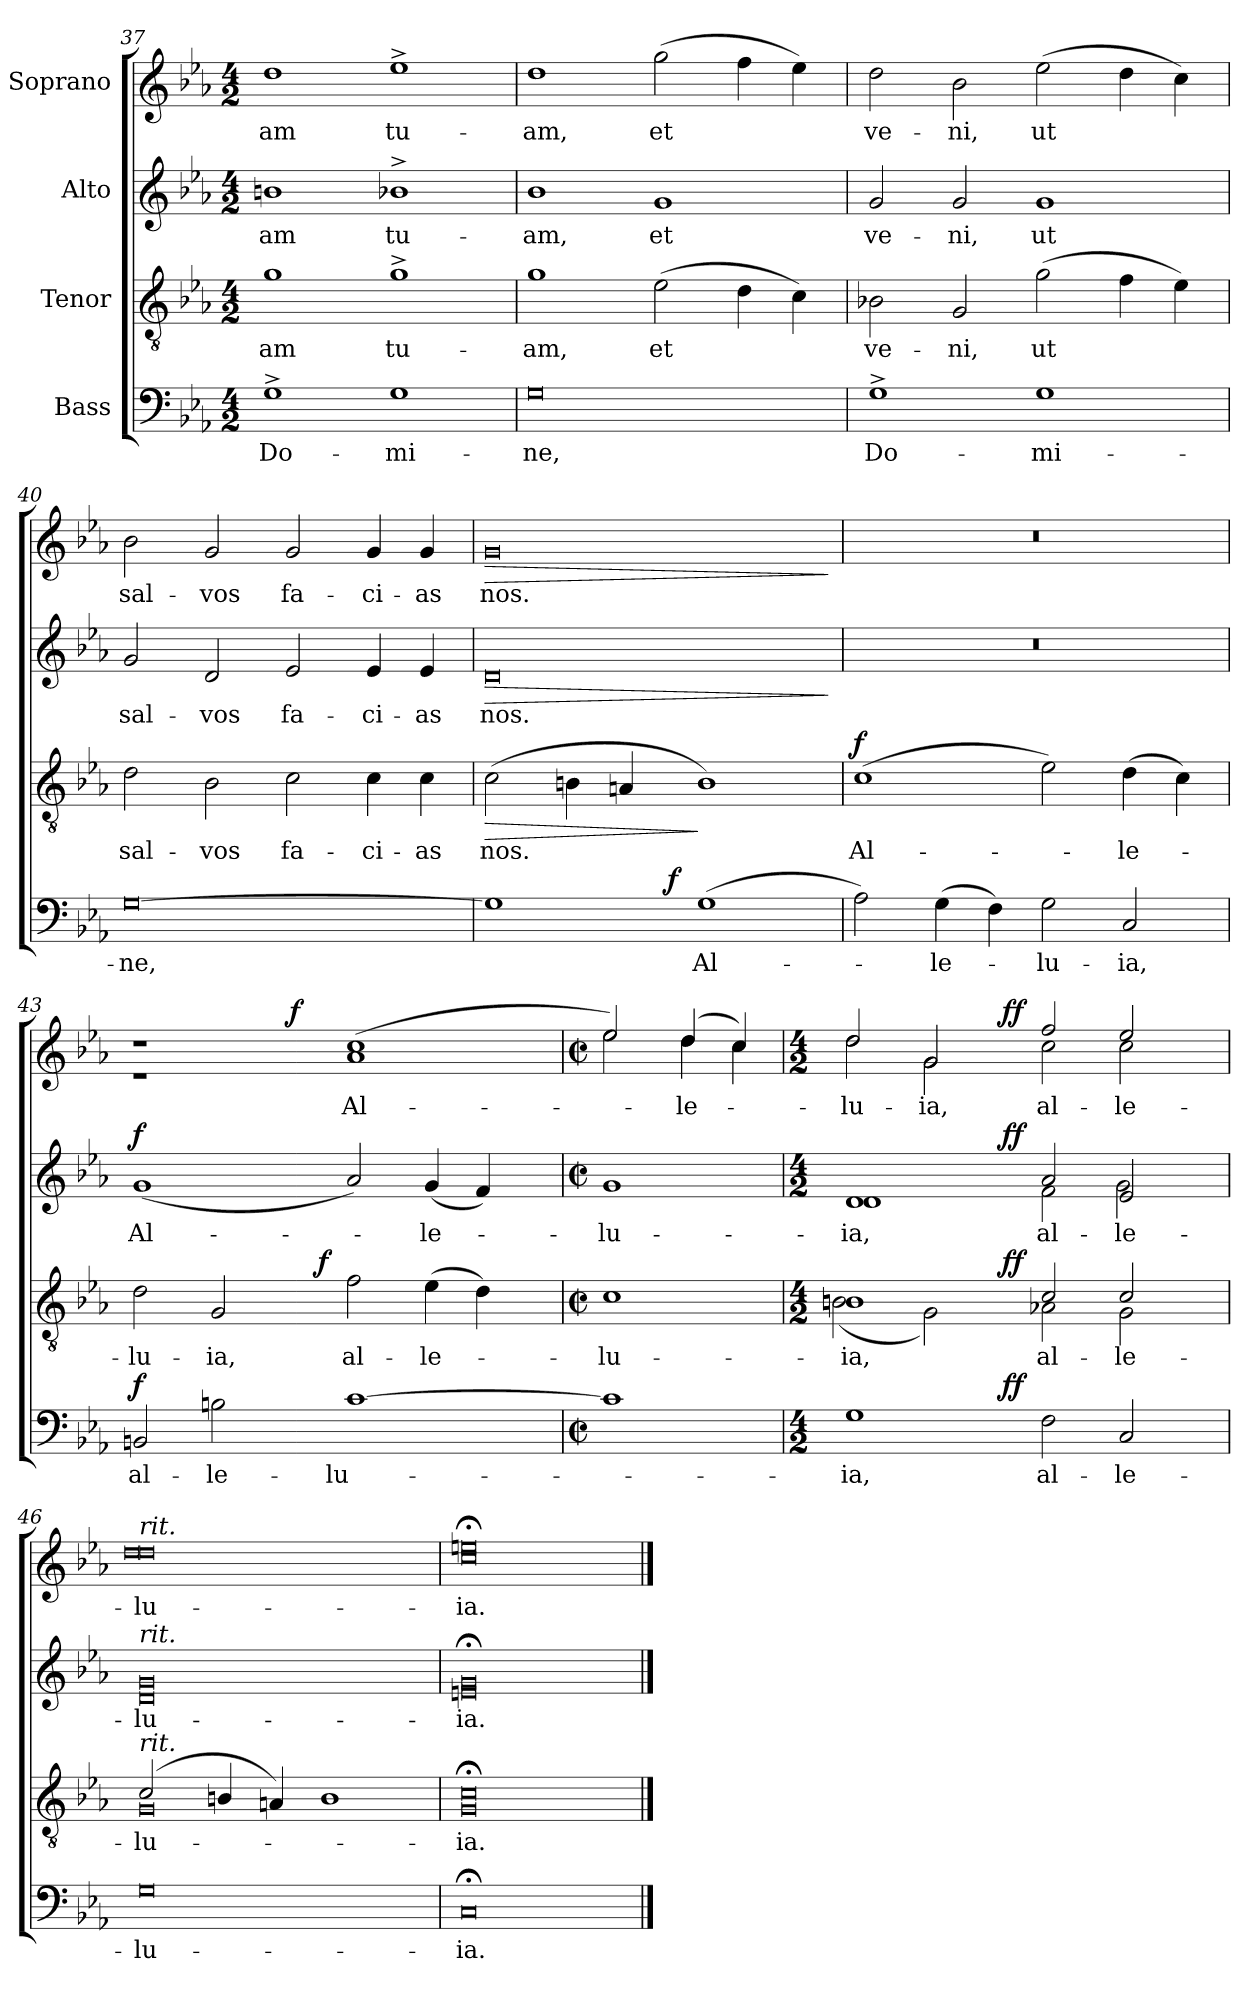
**kern	**text	**dynam	**kern	**text	**dynam	**kern	**text	**dynam	**kern	**text	**dynam
*part4	*part4	*part4	*part3	*part3	*part3	*part2	*part2	*part2	*part1	*part1	*part1
*staff4	*staff4	*staff4	*staff3	*staff3	*staff3	*staff2	*staff2	*staff2	*staff1	*staff1	*staff1
*I"Bass	*	*	*I"Tenor	*	*	*I"Alto	*	*	*I"Soprano	*	*
*clefF4	*	*	*clefGv2	*	*	*clefG2	*	*	*clefG2	*	*
*k[b-e-a-]	*	*	*k[b-e-a-]	*	*	*k[b-e-a-]	*	*	*k[b-e-a-]	*	*
*E-:	*	*	*E-:	*	*	*E-:	*	*	*E-:	*	*
*M4/2	*	*	*M4/2	*	*	*M4/2	*	*	*M4/2	*	*
=37	=37	=37	=37	=37	=37	=37	=37	=37	=37	=37	=37
!	!LO:LY:b	!	!	!LO:LY:b	!	!	!LO:LY:b	!	!	!LO:LY:b	!
1G^>	Do-	.	1g	-am	.	1bn	-am	.	1dd	-am	.
!	!LO:LY:b	!	!	!LO:LY:b	!	!	!LO:LY:b	!	!	!LO:LY:b	!
1G	-mi-	.	1g^>	tu-	.	1b-X^>	tu-	.	1ee-^>	tu-	.
=38	=38	=38	=38	=38	=38	=38	=38	=38	=38	=38	=38
!	!LO:LY:b	!	!	!LO:LY:b	!	!	!LO:LY:b	!	!	!LO:LY:b	!
0G	-ne,	.	1g	-am,	.	1b-	-am,	.	1dd	-am,	.
!	!	!	!	!LO:LY:b	!	!	!LO:LY:b	!	!	!LO:LY:b	!
.	.	.	(>2e-\	et	.	1g	et	.	(>2gg\	et	.
.	.	.	4d\	.	.	.	.	.	4ff\	.	.
.	.	.	4c\)	.	.	.	.	.	4ee-\)	.	.
=39	=39	=39	=39	=39	=39	=39	=39	=39	=39	=39	=39
!	!LO:LY:b	!	!	!LO:LY:b	!	!	!LO:LY:b	!	!	!LO:LY:b	!
1G^>	Do-	.	2B-X\	ve-	.	2g/	ve-	.	2dd\	ve-	.
!	!	!	!	!LO:LY:b	!	!	!LO:LY:b	!	!	!LO:LY:b	!
.	.	.	2G/	-ni,	.	2g/	-ni,	.	2b-\	-ni,	.
!	!LO:LY:b	!	!	!LO:LY:b	!	!	!LO:LY:b	!	!	!LO:LY:b	!
1G	-mi-	.	(>2g\	ut	.	1g	ut	.	(>2ee-\	ut	.
.	.	.	4f\	.	.	.	.	.	4dd\	.	.
.	.	.	4e-\)	.	.	.	.	.	4cc\)	.	.
!!LO:LB:g=z
=40	=40	=40	=40	=40	=40	=40	=40	=40	=40	=40	=40
!	!LO:LY:b	!	!	!LO:LY:b	!	!	!LO:LY:b	!	!	!LO:LY:b	!
[0G	-ne,	.	2d\	sal-	.	2g/	sal-	.	2b-\	sal-	.
!	!	!	!	!LO:LY:b	!	!	!LO:LY:b	!	!	!LO:LY:b	!
.	.	.	2B-\	-vos	.	2d/	-vos	.	2g/	-vos	.
!	!	!	!	!LO:LY:b	!	!	!LO:LY:b	!	!	!LO:LY:b	!
.	.	.	2c\	fa-	.	2e-/	fa-	.	2g/	fa-	.
!	!	!	!	!LO:LY:b	!	!	!LO:LY:b	!	!	!LO:LY:b	!
.	.	.	4c\	-ci-	.	4e-/	-ci-	.	4g/	-ci-	.
!	!	!	!	!LO:LY:b	!	!	!LO:LY:b	!	!	!LO:LY:b	!
.	.	.	4c\	-as	.	4e-/	-as	.	4g/	-as	.
=41	=41	=41	=41	=41	=41	=41	=41	=41	=41	=41	=41
!	!	!	!	!LO:LY:b	!LO:HP:b	!	!LO:LY:b	!LO:HP:b	!	!LO:LY:b	!LO:HP:b
*^	*	*	*	*	*	*	*	*	*	*	*
1G]	2ryy	.	.	(>2c\	nos.	>	0d	nos.	>	0g	nos.	>
.	4ryy	.	.	4Bn\	.	.	.	.	.	.	.	.
.	8ryy	.	.	4An/	.	.	.	.	.	.	.	.
.	32ryy	.	.	.	.	.	.	.	.	.	.	.
!	!	!	!LO:DY:b	!	!	!	!	!	!	!	!	!
.	1ryy	.	f	.	.	.	.	.	.	.	.	.
!	!	!LO:LY:b	!	!	!	!	!	!	!	!	!	!
(>1G	.	Al-	.	1B)	.	]	.	.	.	.	.	.
.	16.ryy	.	.	.	.	.	.	.	.	.	.	.
.	.	.	.	.	.	.	.	.	]	.	.	]
=42	=42	=42	=42	=42	=42	=42	=42	=42	=42	=42	=42	=42
!	!	!	!	!	!LO:LY:b	!LO:DY:b	!	!	!	!	!	!
*v	*v	*	*	*	*	*	*	*	*	*	*	*
2A-\)	.	.	(>1c	Al-	f	0r	.	.	0r	.	.
!	!LO:LY:b	!	!	!	!	!	!	!	!	!	!
(>4G\	-le-	.	.	.	.	.	.	.	.	.	.
4F\)	.	.	.	.	.	.	.	.	.	.	.
!	!LO:LY:b	!	!	!	!	!	!	!	!	!	!
2G\	-lu-	.	2e-\)	.	.	.	.	.	.	.	.
!	!LO:LY:b	!	!	!LO:LY:b	!	!	!	!	!	!	!
2C/	-ia,	.	(>4d\	-le-	.	.	.	.	.	.	.
.	.	.	4c\)	.	.	.	.	.	.	.	.
=43	=43	=43	=43	=43	=43	=43	=43	=43	=43	=43	=43
!	!LO:LY:b	!LO:DY:b	!	!LO:LY:b	!	!	!LO:LY:b	!LO:DY:b	!	!	!
*	*	*	*^	*	*	*	*	*	*^	*	*
*	*	*	*	*	*	*	*	*	*	*	*^	*	*
2BBn/	al-	f	2d\	2ryy	-lu-	.	(<1g	Al-	f	1r	1r	2ryy	.	.
!	!LO:LY:b	!	!	!	!LO:LY:b	!	!	!	!	!	!	!	!	!
2Bn\	-le-	.	2G/	4ryy	-ia,	.	.	.	.	.	.	4ryy	.	.
.	.	.	.	8ryy	.	.	.	.	.	.	.	16.ryy	.	.
!	!	!	!	!	!	!	!	!	!	!	!	!	!	!LO:DY:b
.	.	.	.	.	.	.	.	.	.	.	.	1ryy	.	f
.	.	.	.	32ryy	.	.	.	.	.	.	.	.	.	.
!	!	!	!	!	!	!LO:DY:b	!	!	!	!	!	!	!	!
.	.	.	.	1ryy	.	f	.	.	.	.	.	.	.	.
!	!LO:LY:b	!	!	!	!LO:LY:b	!	!	!	!	!	!	!	!LO:LY:b	!
[1c	-lu-	.	2f\	.	al-	.	2a-/)	.	.	(>1cc	1a-	.	Al-	.
!	!	!	!	!	!LO:LY:b	!	!	!LO:LY:b	!	!	!	!	!	!
.	.	.	(>4e-\	.	-le-	.	(<4g/	-le-	.	.	.	.	.	.
.	.	.	4d\)	.	.	.	4f/)	.	.	.	.	.	.	.
.	.	.	.	.	.	.	.	.	.	.	.	8ryy	.	.
.	.	.	.	16.ryy	.	.	.	.	.	.	.	.	.	.
.	.	.	.	.	.	.	.	.	.	.	.	32ryy	.	.
*	*	*	*v	*v	*	*	*	*	*	*v	*v	*v	*	*
!!LO:LB:g=z
=44	=44	=44	=44	=44	=44	=44	=44	=44	=44	=44	=44
*M2/2	*	*	*M2/2	*	*	*M2/2	*	*	*M2/2	*	*
*met(c|)	*	*	*met(c|)	*	*	*met(c|)	*	*	*met(c|)	*	*
*	*	*	*^	*	*	*	*	*	*^	*	*
*	*	*	*	*	*	*	*	*	*	*	*^	*	*
!	!	!	!	!	!LO:LY:b	!	!	!LO:LY:b	!	!	!	!	!	!
*	*	*	*v	*v	*	*	*	*	*	*	*v	*v	*	*
1c]	.	.	1c	-lu-	.	1g	-lu-	.	2ee-/)	2ee-\	.	.
!	!	!	!	!	!	!	!	!	!	!	!LO:LY:b	!
.	.	.	.	.	.	.	.	.	(4dd/	4dd\	-le-	.
.	.	.	.	.	.	.	.	.	4cc/)	4cc\	.	.
*	*	*	*	*	*	*	*	*	*v	*v	*	*
=45	=45	=45	=45	=45	=45	=45	=45	=45	=45	=45	=45
*M4/2	*	*	*M4/2	*	*	*M4/2	*	*	*M4/2	*	*
*	*	*	*	*	*	*	*	*	*^	*	*
!	!LO:LY:b	!	!	!LO:LY:b	!	!	!LO:LY:b	!	!	!	!LO:LY:b	!
*^	*	*	*^	*	*	*^	*	*	*	*^	*	*
*	*	*	*	*	*^	*	*	*	*^	*	*	*	*	*	*	*
1G	2ryy	-ia,	.	1Bn	(<2Bn\	2ryy	-ia,	.	1d	1d	2ryy	-ia,	.	2dd/	2dd\	2ryy	-lu-	.
!	!	!	!	!	!	!	!	!	!	!	!	!	!	!	!	!	!LO:LY:b	!
.	4ryy	.	.	.	2G\)	4ryy	.	.	.	.	4ryy	.	.	2g/	2g\	4ryy	-ia,	.
.	16.ryy	.	.	.	.	16.ryy	.	.	.	.	16.ryy	.	.	.	.	16.ryy	.	.
!	!	!	!LO:DY:b	!	!	!	!	!LO:DY:b	!	!	!	!	!LO:DY:b	!	!	!	!	!LO:DY:b
.	1ryy	.	ff	.	.	1ryy	.	ff	.	.	1ryy	.	ff	.	.	1ryy	.	ff
!	!	!LO:LY:b	!	!	!	!	!LO:LY:b	!	!	!	!	!LO:LY:b	!	!	!	!	!LO:LY:b	!
2F\	.	al-	.	2c/	2A-X\	.	al-	.	2a-/	2f\	.	al-	.	2ff/	2cc\	.	al-	.
!	!	!LO:LY:b	!	!	!	!	!LO:LY:b	!	!	!	!	!LO:LY:b	!	!	!	!	!LO:LY:b	!
2C/	.	-le-	.	2c/	2G\	.	-le-	.	2e-/	2g\	.	-le-	.	2ee-/	2cc\	.	-le-	.
.	8ryy	.	.	.	.	8ryy	.	.	.	.	8ryy	.	.	.	.	8ryy	.	.
.	32ryy	.	.	.	.	32ryy	.	.	.	.	32ryy	.	.	.	.	32ryy	.	.
=46	=46	=46	=46	=46	=46	=46	=46	=46	=46	=46	=46	=46	=46	=46	=46	=46	=46	=46
!	!	!	!	!	!	!	!	!	!	!	!	!	!	!LO:TX:a:i:t=rit.	!	!	!	!
!	!	!	!	!	!	!	!	!	!LO:TX:a:i:t=rit.	!	!	!	!	!	!	!	!	!
!	!	!	!	!LO:TX:a:i:t=rit.	!	!	!	!	!	!	!	!	!	!	!	!	!	!
!LO:TX:a:i:t=rit.	!	!	!	!	!	!	!	!	!	!	!	!	!	!	!	!	!	!
!	!	!LO:LY:b	!	!	!	!	!LO:LY:b	!	!	!	!	!LO:LY:b	!	!	!	!	!LO:LY:b	!
*v	*v	*	*	*	*	*	*	*	*	*v	*v	*	*	*	*v	*v	*	*
*	*	*	*	*v	*v	*	*	*	*	*	*	*	*	*	*
0G	-lu-	.	(2c/	0G	-lu-	.	0g	0d	-lu-	.	0dd	0dd	-lu-	.
.	.	.	4Bn/	.	.	.	.	.	.	.	.	.	.	.
.	.	.	4An/)	.	.	.	.	.	.	.	.	.	.	.
.	.	.	1B	.	.	.	.	.	.	.	.	.	.	.
=47	=47	=47	=47	=47	=47	=47	=47	=47	=47	=47	=47	=47	=47	=47
!	!LO:LY:b	!	!	!	!LO:LY:b	!	!	!	!LO:LY:b	!	!	!	!LO:LY:b	!
0C;<	-ia.	.	0c;<	0G	-ia.	.	0en;<	0g	-ia.	.	0cc;<	0een	-ia.	.
*	*	*	*v	*v	*	*	*	*	*	*	*v	*v	*	*
*	*	*	*	*	*	*v	*v	*	*	*	*	*
==	==	==	==	==	==	==	==	==	==	==	==
*-	*-	*-	*-	*-	*-	*-	*-	*-	*-	*-	*-
